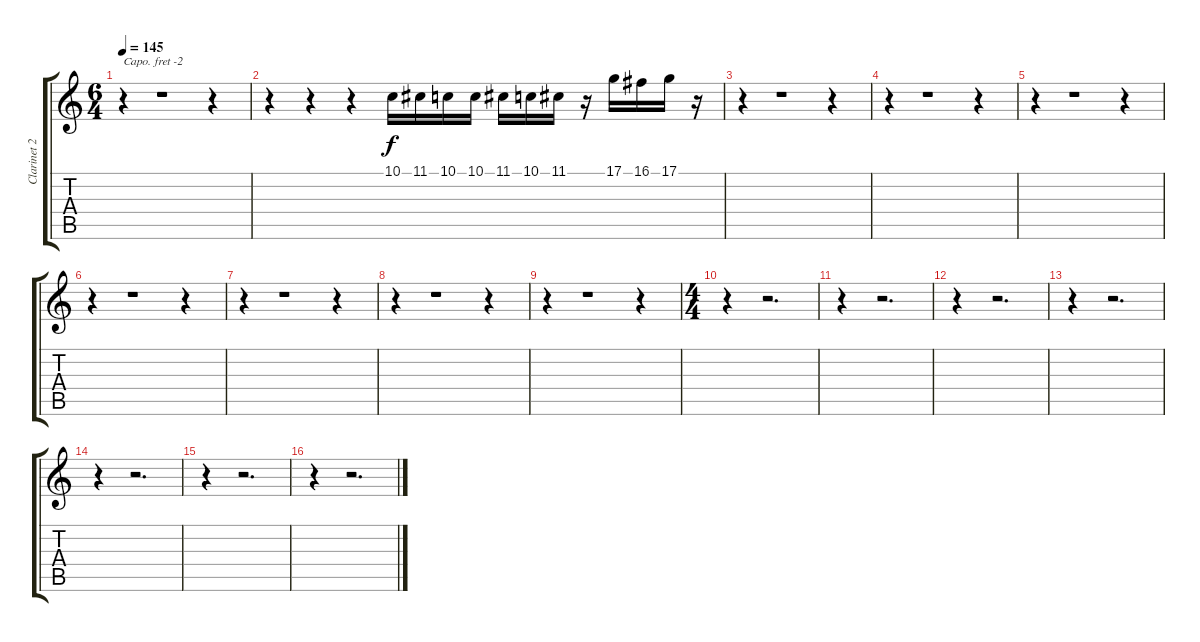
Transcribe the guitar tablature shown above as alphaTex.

\track ("Clarinet 2" "Clarinet 2") {instrument clarinet}
\staff {score tabs}
\capo -2
\tuning (E4 B3 G3 D3 A2 D2) {hide}
\ts (6 4)
\tempo 145
\clef g2
\ks c
r.4{dy f} r.1 r.4 |
r.4 r.4 r.4 10.1.16 11.1.16 10.1.16 10.1.16 11.1.16 10.1.16 11.1.16 r.16 17.1.16 16.1.16 17.1.16 r.16 |
r.4 r.1 r.4 |
r.4 r.1 r.4 |
r.4 r.1 r.4 |
r.4 r.1 r.4 |
r.4 r.1 r.4 |
r.4 r.1 r.4 |
r.4 r.1 r.4 |
\ts (4 4)
r.4 r.2{d} |
r.4 r.2{d} |
r.4 r.2{d} |
r.4 r.2{d} |
r.4 r.2{d} |
r.4 r.2{d} |
r.4 r.2{d}
